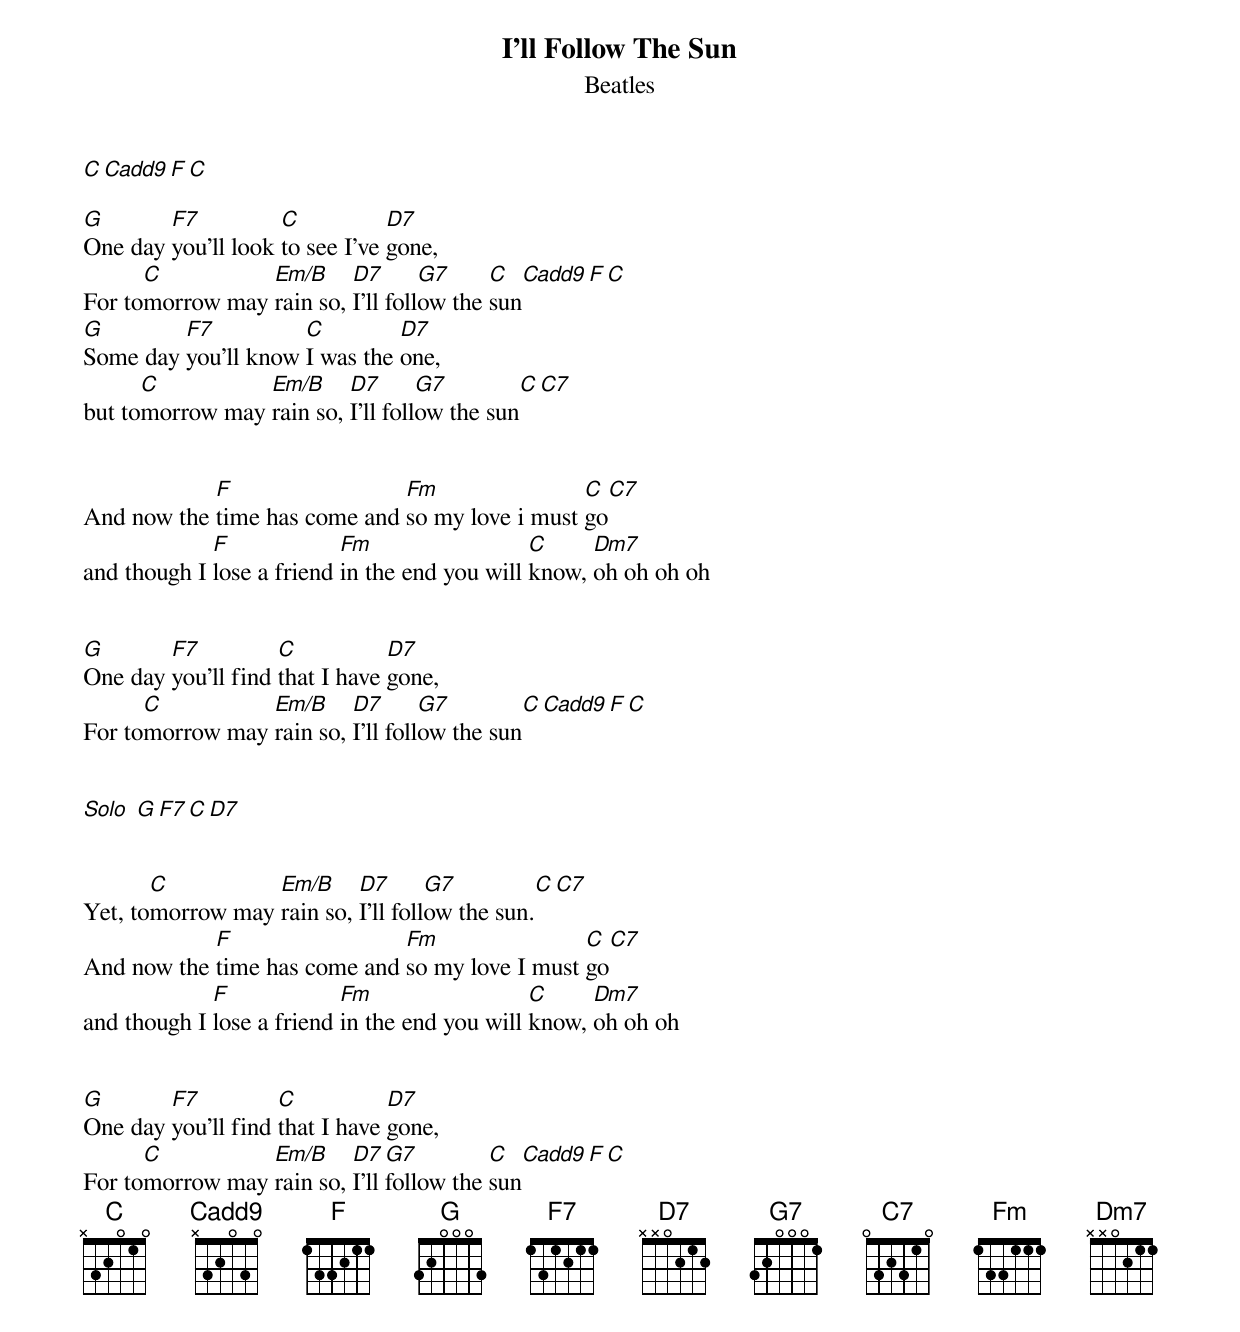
{title:I'll Follow The Sun}
{subtitle:Beatles}
[C][Cadd9][F][C]

[G]One day [F7]you'll look [C]to see I've [D7]gone,
For to[C]morrow may [Em/B]rain so, [D7]I'll foll[G7]ow the [C]sun[Cadd9][F][C]
[G]Some day [F7]you'll know [C]I was the [D7]one,
but to[C]morrow may [Em/B]rain so, [D7]I'll foll[G7]ow the sun[C][C7]


And now the [F]time has come and [Fm]so my love i must [C]go[C7]
and though I [F]lose a friend [Fm]in the end you will [C]know, [Dm7]oh oh oh oh


[G]One day [F7]you'll find [C]that I have [D7]gone,
For to[C]morrow may [Em/B]rain so, [D7]I'll foll[G7]ow the sun[C][Cadd9][F][C]


[Solo] [G][F7][C][D7]


Yet, to[C]morrow may [Em/B]rain so, [D7]I'll foll[G7]ow the sun.[C][C7]
And now the [F]time has come and [Fm]so my love I must [C]go[C7]
and though I [F]lose a friend [Fm]in the end you will [C]know, [Dm7]oh oh oh


[G]One day [F7]you'll find [C]that I have [D7]gone,
For to[C]morrow may [Em/B]rain so, [D7]I'll [G7]follow the [C]sun[Cadd9][F][C]
